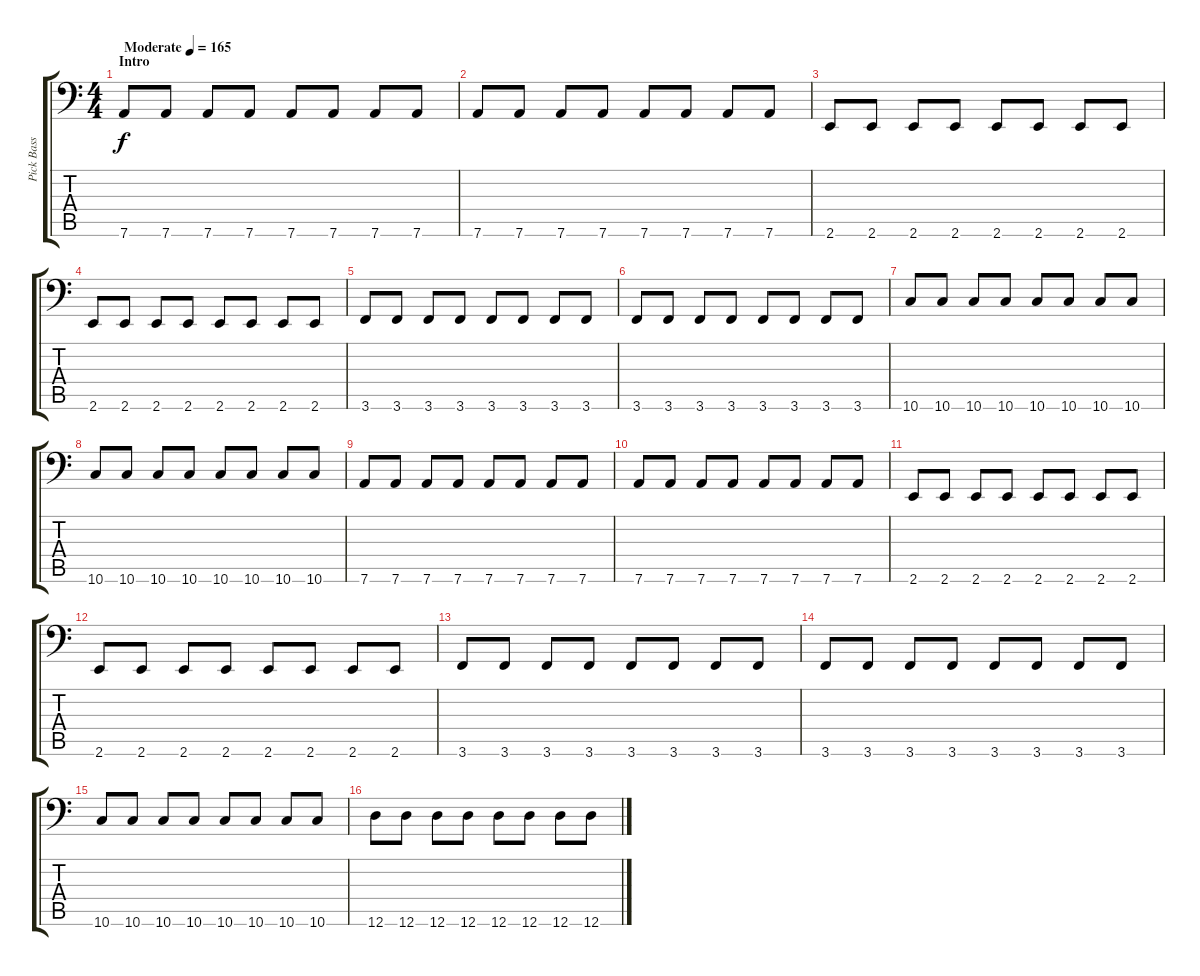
\track ("Pick Bass (Approx.)" "Pick Bass ") {instrument electricbassfinger}
\staff {score tabs}
\tuning (E3 B2 G2 D2 A1 D1) {hide}
\ts (4 4)
\section ("" "Intro")
\tempo (165 "Moderate")
\clef f4
\ks c
7.6.8{dy f instrument electricbassfinger} 7.6.8 7.6.8 7.6.8 7.6.8 7.6.8 7.6.8 7.6.8 |
7.6.8 7.6.8 7.6.8 7.6.8 7.6.8 7.6.8 7.6.8 7.6.8 |
2.6.8 2.6.8 2.6.8 2.6.8 2.6.8 2.6.8 2.6.8 2.6.8 |
2.6.8 2.6.8 2.6.8 2.6.8 2.6.8 2.6.8 2.6.8 2.6.8 |
3.6.8 3.6.8 3.6.8 3.6.8 3.6.8 3.6.8 3.6.8 3.6.8 |
3.6.8 3.6.8 3.6.8 3.6.8 3.6.8 3.6.8 3.6.8 3.6.8 |
10.6.8 10.6.8 10.6.8 10.6.8 10.6.8 10.6.8 10.6.8 10.6.8 |
10.6.8 10.6.8 10.6.8 10.6.8 10.6.8 10.6.8 10.6.8 10.6.8 |
7.6.8 7.6.8 7.6.8 7.6.8 7.6.8 7.6.8 7.6.8 7.6.8 |
7.6.8 7.6.8 7.6.8 7.6.8 7.6.8 7.6.8 7.6.8 7.6.8 |
2.6.8 2.6.8 2.6.8 2.6.8 2.6.8 2.6.8 2.6.8 2.6.8 |
2.6.8 2.6.8 2.6.8 2.6.8 2.6.8 2.6.8 2.6.8 2.6.8 |
3.6.8 3.6.8 3.6.8 3.6.8 3.6.8 3.6.8 3.6.8 3.6.8 |
3.6.8 3.6.8 3.6.8 3.6.8 3.6.8 3.6.8 3.6.8 3.6.8 |
10.6.8 10.6.8 10.6.8 10.6.8 10.6.8 10.6.8 10.6.8 10.6.8 |
12.6.8 12.6.8 12.6.8 12.6.8 12.6.8 12.6.8 12.6.8 12.6.8
